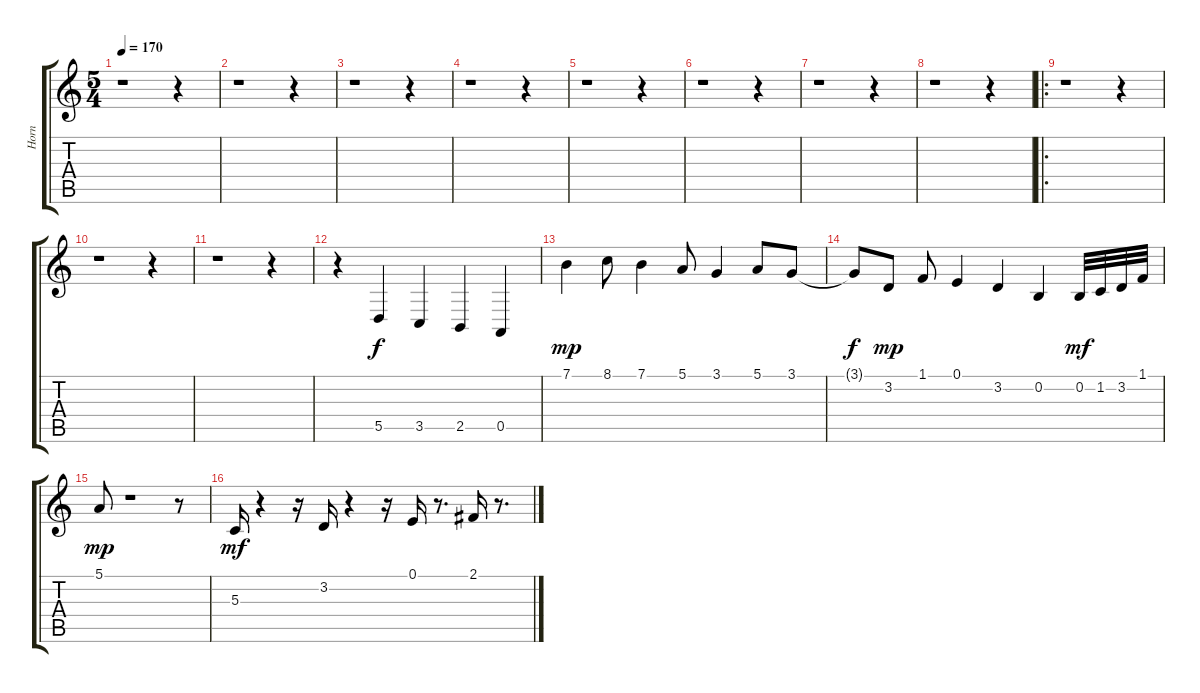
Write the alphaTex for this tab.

\track ("Horn" "Horn") {instrument frenchhorn}
\staff {score tabs}
\tuning (E4 B3 G3 D3 A2 E2) {hide}
\ts (5 4)
\tempo 170
\clef g2
\ks c
r.1{dy f instrument frenchhorn} r.4 |
r.1 r.4 |
r.1 r.4 |
r.1 r.4 |
r.1 r.4 |
r.1 r.4 |
r.1 r.4 |
r.1 r.4 |
\ro
r.1 r.4 |
r.1 r.4 |
r.1 r.4 |
r.4 5.5.4 3.5.4 2.5.4 0.5.4 |
7.1.4{dy mp} 8.1.8 7.1.4 5.1.8 3.1.4 5.1.8 3.1.8 |
3.1{t}.8{dy f} 3.2.8{dy mp} 1.1.8 0.1.4 3.2.4 0.2.4 0.2.32{dy mf} 1.2.32 3.2.32 1.1.32 |
5.1.8{dy mp} r.1 r.8 |
5.3.16{dy mf} r.4 r.16 3.2.16 r.4 r.16 0.1.16 r.8{d} 2.1.16 r.8{d}
